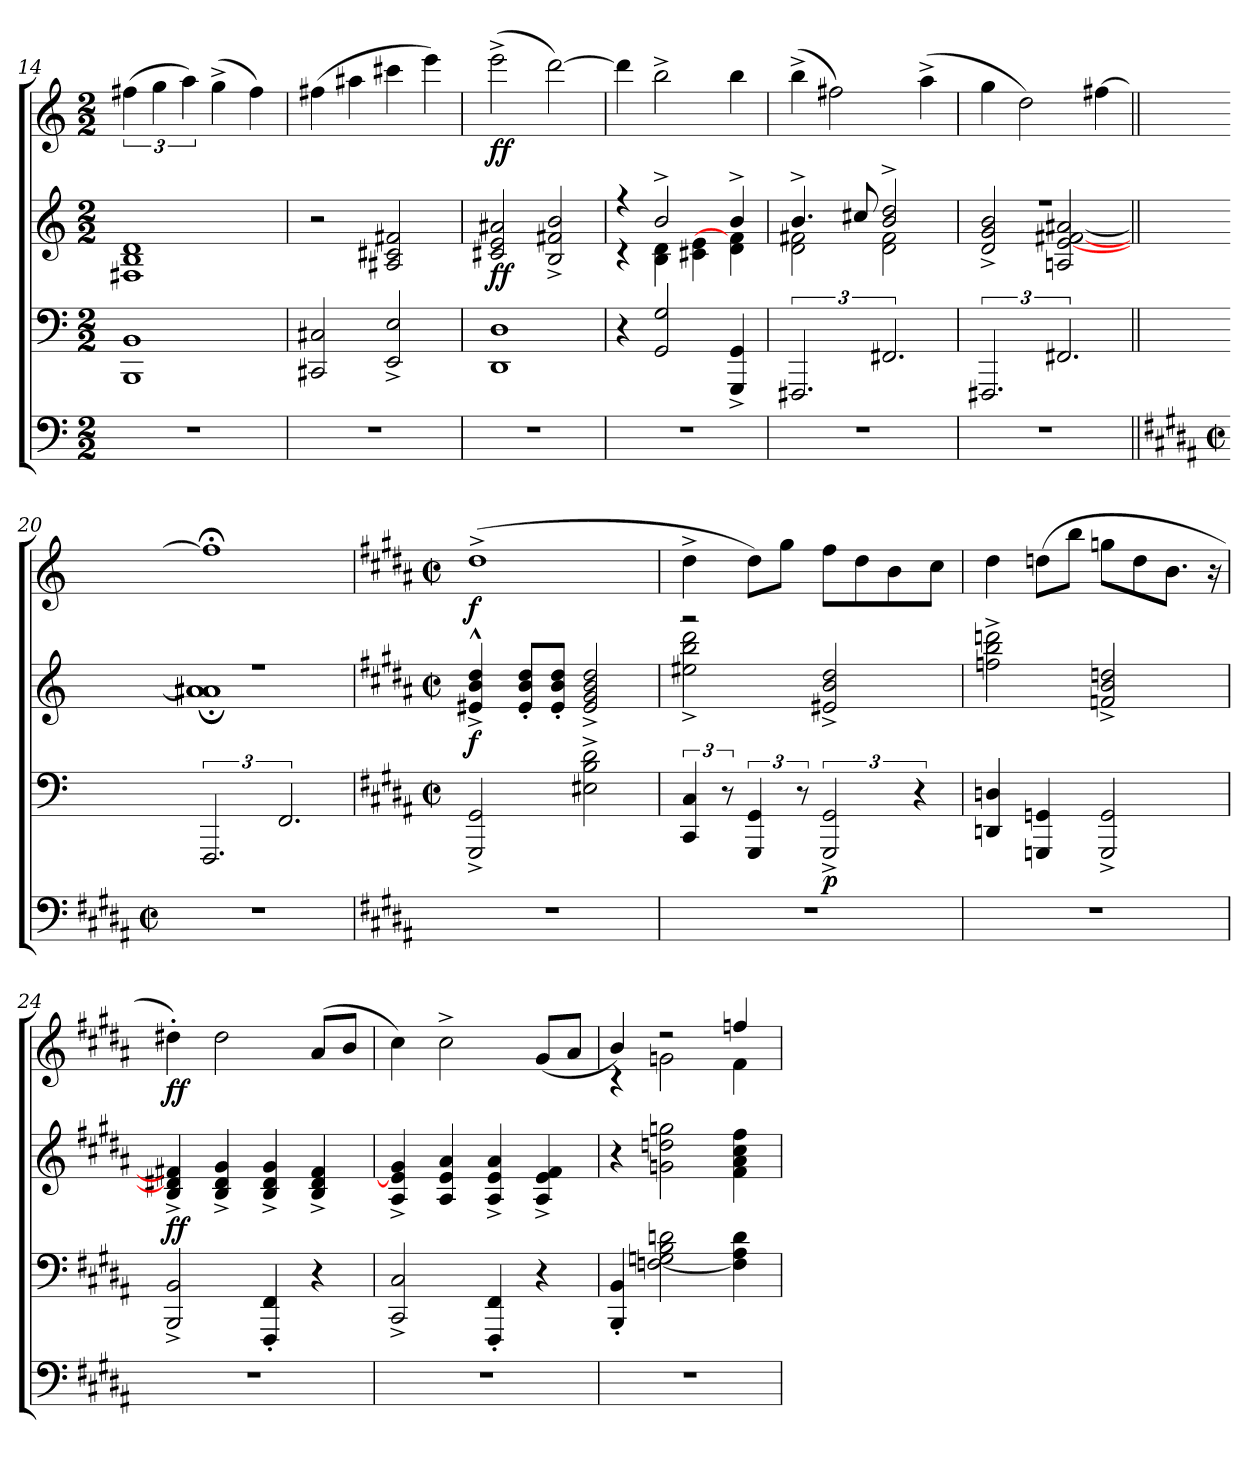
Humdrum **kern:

**kern	**kern	**kern	**dynam	**kern	**dynam
*part3	*part2	*part2	*part2	*part1	*part1
*staff4	*staff3	*staff2	*staff2/3	*staff1	*staff1
*clefF4	*clefF4	*clefG2	*	*clefG2	*
*k[]	*k[]	*k[]	*	*k[]	*
*M2/2	*M2/2	*M2/2	*	*M2/2	*
=14	=14	=14	=14	=14	=14
1r	1BBB 1BB	1F#X 1B 1d	.	(>6ff#X\	.
.	.	.	.	6gg\	.
.	.	.	.	6aa\)	.
.	.	.	.	(>4gg^>\	.
.	.	.	.	4ff#\)	.
=15	=15	=15	=15	=15	=15
1r	2CC#X/ 2C#X/	2r	.	(>4ff#X\	.
.	.	.	.	4aa#X\	.
.	2EE/^> 2E/^>	2A#X/ 2c#X/ 2f#X/	.	4ccc#X\	.
.	.	.	.	4eee\)	.
=16	=16	=16	=16	=16	=16
!	!	!	!LO:DY:b	!	!LO:DY:b
1r	1DD 1D	2c#X/ 2e/ 2a#X/	ff	(>2eee^>\	ff
.	.	2B/^> 2f#X/^> 2b/^>	.	[>2ddd\)	.
=17	=17	=17	=17	=17	=17
*	*	*^	*	*	*
1r	4r	4r	4r	.	4ddd\]	.
.	2GG/ 2G/	2b^>/	4B\ 4d\	.	2bb^>\	.
.	.	.	4c#X\ 4e\	.	.	.
.	4GGG/^> 4GG/^>	4b^>/	4d\ 4fn\]	.	4bb\	.
=18	=18	=18	=18	=18	=18	=18
1r	3.FFF#X	4.b^>/	2d\ 2f#X\	.	(>4bb^>\	.
.	.	.	.	.	2ff#X\)	.
.	.	8cc#X/	.	.	.	.
.	3.FF#X	2b/^> 2dd/^>	2d\ 2f#\	.	.	.
.	.	.	.	.	(>4aa^>\	.
=19	=19	=19	=19	=19	=19	=19
1r	3.FFF#X	1r	2d/^> 2g/^> 2b/^>	.	4gg\	.
.	.	.	.	.	2dd\)	.
.	3.FF#X	.	2An/ [<2e/ [>2f#X/ [>2a#X/	.	.	.
.	.	.	.	.	[>4ff#X\	.
=20||	=20||	=20||	=20||	=20||	=20||	=20||
*k[f#c#g#d#a#]	*	*	*	*	*	*
*M2/2	*	*	*	*	*	*
*met(c|)	*	*	*	*	*	*
1r	3.FFF	1r	1a#];<<< 1a#X;<<< 1a#;<<< 1a#;<<<	.	1ff#;<]	.
.	3.FF	.	.	.	.	.
*	*	*v	*v	*	*	*
=21	=21	=21	=21	=21	=21
*	*k[f#c#g#d#a#]	*k[f#c#g#d#a#]	*	*k[f#c#g#d#a#]	*
*	*M2/2	*M2/2	*	*M2/2	*
*	*met(c|)	*met(c|)	*	*met(c|)	*
!	!	!	!LO:DY:b	!	!LO:DY:b
1r	2GGG#/^> 2GG#/^>	4e#X/^>^^ 4b/^>^^ 4dd#/^>^^	f	(>1dd#^>	f
.	.	8e#/'< 8b/'< 8dd#/'<L	.	.	.
.	.	8e#/'< 8b/'< 8dd#/'<J	.	.	.
.	2E#X\^> 2B\^> 2d#\^>	2e#/^> 2g#/^> 2b/^> 2dd#/^>	.	.	.
=22	=22	=22	=22	=22	=22
*	*	*^	*	*	*
1r	6CC#/ 6C#/	2r	2ee#X\^> 2bb\^> 2ddd#\^>	.	4dd#^<\	.
.	12r	.	.	.	.	.
.	6GGG#/ 6GG#/	.	.	.	8dd#\L)	.
.	.	.	.	.	8gg#\J	.
.	12r	.	.	.	.	.
!	!	!	!	!LO:DY:b=2	!	!
.	3GGG#/^> 3GG#/^>	2e#X/^> 2b/^> 2dd#/^>	2ryy	p	8ff#\L	.
.	.	.	.	.	8dd#\	.
.	.	.	.	.	8b\	.
.	6r	.	.	.	.	.
.	.	.	.	.	8cc#\J	.
*	*	*v	*v	*	*	*
=23	=23	=23	=23	=23	=23
1r	4DDn/ 4Dn/	2ffn\^> 2bb\^> 2dddn\^>	.	4dd#\	.
.	4GGGn/ 4GGn/	.	.	(>8ddn\L	.
.	.	.	.	8bb\J	.
.	2GGG/^> 2GG/^>	2fn/^> 2b/^> 2ddn/^>	.	8ggn\L	.
.	.	.	.	8dd\	.
.	.	.	.	8.b\J	.
.	.	.	.	16r	.
=24	=24	=24	=24	=24	=24
!	!	!	!LO:DY:a=2	!	!LO:DY:b
1r	2BBB/^> 2BB/^>	4B/^> 4d#X/]^> 4f#X/]^>	ff	4dd#X'>\)	ff
.	.	4B/^> 4d#/^> 4g#/^>	.	2dd#\	.
.	4FFF#/'< 4FF#/'<	4B/^> 4d#/^> 4g#/^>	.	.	.
.	4r	4B/^> 4d#/^> 4f#/^>	.	(>8a#/L	.
.	.	.	.	8b/J	.
=25	=25	=25	=25	=25	=25
1r	2CC#/^> 2C#/^>	4A#/^< 4e/]^< 4g#/^<	.	4cc#\)	.
.	.	4A#/ 4e/ 4a#/	.	2cc#^>\	.
.	4FFF#/'< 4FF#/'<	4A#/^> 4e/^> 4a#/^>	.	.	.
.	4r	4A#/^> 4e/^> 4f#/^>	.	(>8g#/L	.
.	.	.	.	8a#/J	.
=26	=26	=26	=26	=26	=26
*	*	*	*	*^	*
1r	4BBB/'< 4BB/'<	4r	.	4b/)	4r	.
.	[<2Fn\ 2Gn\ 2B\ 2dn\	2gn\ 2ddn\ 2ggn\	.	2r	2gn\	.
.	4F\] 4A#\ 4d\	4f#\ 4a#\ 4cc#\ 4ff#\	.	4ffn/	4f#\	.
*	*	*	*	*v	*v	*
=	=	=	=	=	=
*-	*-	*-	*-	*-	*-
